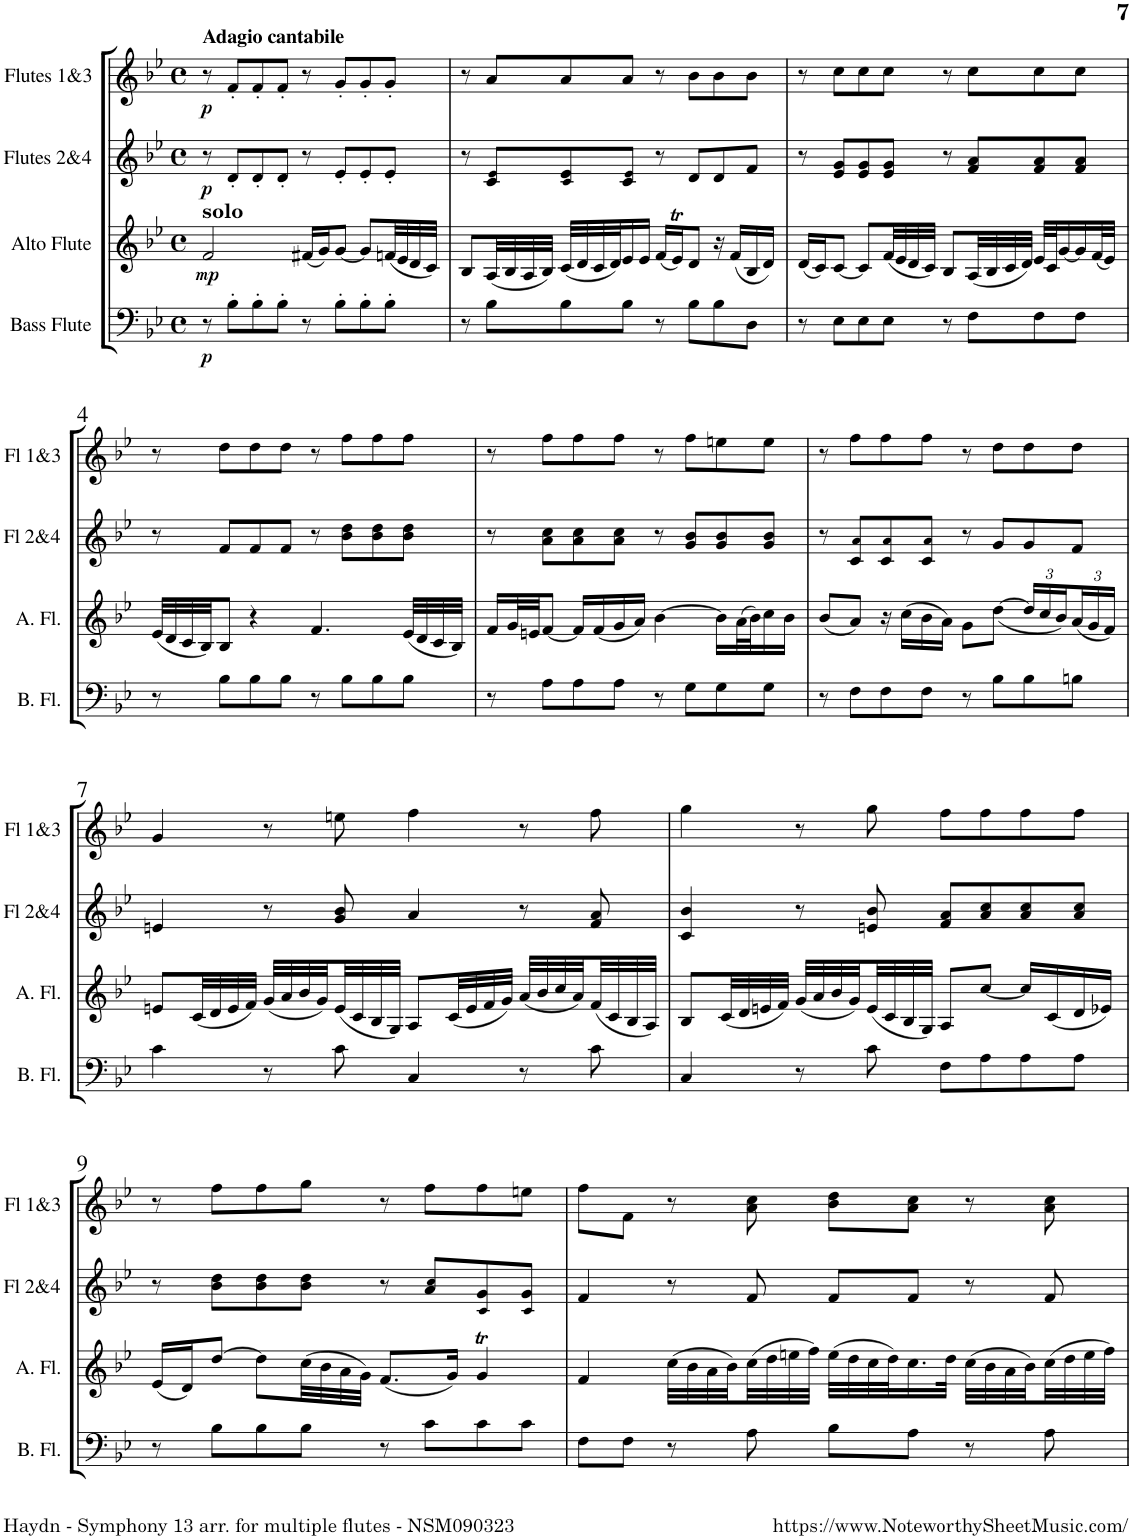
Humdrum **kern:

**kern	**dynam	**kern	**dynam	**kern	**dynam	**kern	**dynam	**kern	**dynam
*part5	*part5	*part4	*part4	*part3	*part3	*part2	*part2	*part1	*part1
*staff5	*staff5	*staff4	*staff4	*staff3	*staff3	*staff2	*staff2	*staff1	*staff1
*I"Bass Flute	*	*I"Alto Flute	*	*I"Flute 2b	*	*I"Flutes 2&amp;4	*	*I"Flutes 1&amp;3	*
*I'B. Fl.	*	*I'A. Fl.	*	*I'Fl 2b	*	*I'Fl 2&amp;4	*	*I'Fl 1&amp;3	*
!!LO:PB:g=z
*	*	*	*	*stria5	*	*	*	*	*
*clefF4	*	*clefG2	*	*clefG2	*	*clefG2	*	*clefG2	*
*k[b-e-]	*	*k[b-e-]	*	*k[b-e-]	*	*k[b-e-]	*	*k[b-e-]	*
*M4/4	*	*M4/4	*	*M4/4	*	*M4/4	*	*M4/4	*
*met(c)	*	*met(c)	*	*met(c)	*	*met(c)	*	*met(c)	*
=1	=1	=1	=1	=1	=1	=1	=1	=1	=1
!	!	!	!	!	!	!	!	!LO:TX:a:B:t=Adagio cantabile	!
!	!	!LO:TX:a:B:t=solo	!	!	!	!	!	!	!
!	!LO:DY:b	!	!LO:DY:b	!	!LO:DY:b	!	!LO:DY:b	!	!LO:DY:b
8r	p	2f/	mp	8r	p	8r	p	8r	p
8B-'\L	.	.	.	8d'	.	8d'/L	.	8f'/L	.
8B-'\	.	.	.	8d'/L	.	8d'/	.	8f'/	.
8B-'\J	.	.	.	8d'/J	.	8d'/J	.	8f'/J	.
8r	.	(16f#X/LL	.	8r	.	8r	.	8r	.
.	.	16g/J)	.	.	.	.	.	.	.
8B-'\L	.	[8g/J	.	8e-'	.	8e-'/L	.	8g'/L	.
8B-'\	.	8g/L]	.	8e-'/L	.	8e-'/	.	8g'/	.
8B-'\J	.	(32fn/LL	.	8e-'/J	.	8e-'/J	.	8g'/J	.
.	.	32e-/	.	.	.	.	.	.	.
.	.	32d/	.	.	.	.	.	.	.
.	.	32c/JJJ)	.	.	.	.	.	.	.
=2	=2	=2	=2	=2	=2	=2	=2	=2	=2
8r	.	8B-/L	.	8r	.	8r	.	8r	.
8B-\L	.	(32A/LL	.	8e-!	.	8c/ 8e-!/L	.	8a/L	.
.	.	32B-/	.	.	.	.	.	.	.
.	.	32A/	.	.	.	.	.	.	.
.	.	32B-/JJJ)	.	.	.	.	.	.	.
8B-\	.	(32c/LLL	.	8c!/L	.	8c!/ 8e-/	.	8a/	.
.	.	32d/	.	.	.	.	.	.	.
.	.	32c/	.	.	.	.	.	.	.
.	.	32d/J)	.	.	.	.	.	.	.
8B-\J	.	16e-/	.	8e-!/J	.	8c/ 8e-!/J	.	8a/J	.
.	.	16e-/JJ	.	.	.	.	.	.	.
8r	.	(16f/LL	.	8r	.	8r	.	8r	.
.	.	16e-T/J)	.	.	.	.	.	.	.
8B-\L	.	8d/J	.	8d	.	8d/L	.	8b-\L	.
8B-\	.	16r	.	8d/L	.	8d/	.	8b-\	.
.	.	(16f/LL	.	.	.	.	.	.	.
8D\J	.	16B-/	.	8f/J	.	8f/J	.	8b-\J	.
.	.	16d/JJ)	.	.	.	.	.	.	.
=3	=3	=3	=3	=3	=3	=3	=3	=3	=3
8r	.	(16d/LL	.	8r	.	8r	.	8r	.
.	.	16c/J)	.	.	.	.	.	.	.
8E-\L	.	[8c/J	.	8e-	.	8e-/ 8g/L	.	8cc\L	.
8E-\	.	8c/L]	.	8e-/L	.	8e-/ 8g/	.	8cc\	.
8E-\J	.	(32f/LL	.	8e-/J	.	8e-/ 8g/J	.	8cc\J	.
.	.	32e-/	.	.	.	.	.	.	.
.	.	32d/	.	.	.	.	.	.	.
.	.	32c/JJJ)	.	.	.	.	.	.	.
8r	.	8B-/L	.	8r	.	8r	.	8r	.
8F\L	.	(32A/LL	.	8f	.	8f/ 8a/L	.	8cc\L	.
.	.	32B-/	.	.	.	.	.	.	.
.	.	32c/	.	.	.	.	.	.	.
.	.	32d/JJJ)	.	.	.	.	.	.	.
8F\	.	32e-/LLL	.	8f/L	.	8f/ 8a/	.	8cc\	.
.	.	32c/J	.	.	.	.	.	.	.
.	.	[16g/	.	.	.	.	.	.	.
8F\J	.	16g/]	.	8f/J	.	8f/ 8a/J	.	8cc\J	.
.	.	(32f/L	.	.	.	.	.	.	.
.	.	32e-/JJJ)	.	.	.	.	.	.	.
!!LO:LB:g=z
=4	=4	=4	=4	=4	=4	=4	=4	=4	=4
8r	.	(32e-/LLL	.	8r	.	8r	.	8r	.
.	.	32d/	.	.	.	.	.	.	.
.	.	32c/	.	.	.	.	.	.	.
.	.	32B-/JJ)	.	.	.	.	.	.	.
8B-\L	.	8B-/J	.	8f	.	8f/L	.	8dd\L	.
8B-\	.	4r	.	8f/L	.	8f/	.	8dd\	.
8B-\J	.	.	.	8f/J	.	8f/J	.	8dd\J	.
8r	.	4.f/	.	8r	.	8r	.	8r	.
8B-\L	.	.	.	8b-	.	8b-\ 8dd\L	.	8ff\L	.
8B-\	.	.	.	8b-\L	.	8b-\ 8dd\	.	8ff\	.
8B-\J	.	(32e-/LLL	.	8b-\J	.	8b-\ 8dd\J	.	8ff\J	.
.	.	32d/	.	.	.	.	.	.	.
.	.	32c/	.	.	.	.	.	.	.
.	.	32B-/JJJ)	.	.	.	.	.	.	.
=5	=5	=5	=5	=5	=5	=5	=5	=5	=5
8r	.	16f/LL	.	8r	.	8r	.	8r	.
.	.	32g/L	.	.	.	.	.	.	.
.	.	32en/JJ	.	.	.	.	.	.	.
8A\L	.	[8f/J	.	8a	.	8a\ 8cc\L	.	8ff\L	.
8A\	.	16f/LL]	.	8a/L	.	8a\ 8cc\	.	8ff\	.
.	.	(16f/	.	.	.	.	.	.	.
8A\J	.	16g/	.	8a/J	.	8a\ 8cc\J	.	8ff\J	.
.	.	16a/JJ)	.	.	.	.	.	.	.
8r	.	[4b-\	.	8r	.	8r	.	8r	.
8G\L	.	.	.	8g	.	8g/ 8b-/L	.	8ff\L	.
8G\	.	16b-\LL]	.	8g/L	.	8g/ 8b-/	.	8een\	.
.	.	(32a\L	.	.	.	.	.	.	.
.	.	32b-\J)	.	.	.	.	.	.	.
8G\J	.	16cc\	.	8g/J	.	8g/ 8b-/J	.	8ee\J	.
.	.	16b-\JJ	.	.	.	.	.	.	.
=6	=6	=6	=6	=6	=6	=6	=6	=6	=6
8r	.	(8b-/L	.	8r	.	8r	.	8r	.
8F\L	.	8a/J)	.	8a!	.	8c/ 8a!/L	.	8ff\L	.
8F\	.	16r	.	8a!/L	.	8c/ 8a!/	.	8ff\	.
.	.	(16cc\LL	.	.	.	.	.	.	.
8F\J	.	16b-\	.	8a!/J	.	8c/ 8a!/J	.	8ff\J	.
.	.	16a\JJ)	.	.	.	.	.	.	.
8r	.	8g\L	.	8r	.	8r	.	8r	.
8B-\L	.	(<[8dd\J	.	8g	.	8g/L	.	8dd\L	.
*	*	*Xbrackettup	*	*	*	*	*	*	*
8B-\	.	24dd/LL]	.	8g/L	.	8g/	.	8dd\	.
.	.	24cc/	.	.	.	.	.	.	.
.	.	24b-/)	.	.	.	.	.	.	.
8Bn\J	.	(24a/	.	8f/J	.	8f/J	.	8dd\J	.
.	.	24g/	.	.	.	.	.	.	.
.	.	24f/JJ)	.	.	.	.	.	.	.
!!LO:LB:g=z
=7	=7	=7	=7	=7	=7	=7	=7	=7	=7
4c\	.	8en/L	.	4en	.	4en/	.	4g/	.
.	.	(32c/LL	.	.	.	.	.	.	.
.	.	32d/	.	.	.	.	.	.	.
.	.	32e/	.	.	.	.	.	.	.
.	.	32f/JJJ)	.	.	.	.	.	.	.
8r	.	(32g/LLL	.	8r	.	8r	.	8r	.
.	.	32a/	.	.	.	.	.	.	.
.	.	32b-/	.	.	.	.	.	.	.
.	.	32g/)	.	.	.	.	.	.	.
8c\	.	(32e/	.	8g!	.	8g/ 8b-/	.	8een\	.
.	.	32c/	.	.	.	.	.	.	.
.	.	32B-/	.	.	.	.	.	.	.
.	.	32G/JJJ)	.	.	.	.	.	.	.
4C/	.	8A/L	.	4a	.	4a/	.	4ff\	.
.	.	(32c/LL	.	.	.	.	.	.	.
.	.	32e/	.	.	.	.	.	.	.
.	.	32f/	.	.	.	.	.	.	.
.	.	32g/JJJ)	.	.	.	.	.	.	.
8r	.	(32a/LLL	.	8r	.	8r	.	8r	.
.	.	32b-/	.	.	.	.	.	.	.
.	.	32cc/	.	.	.	.	.	.	.
.	.	32a/)	.	.	.	.	.	.	.
8c\	.	(32f/	.	8f	.	8f/ 8a/	.	8ff\	.
.	.	32c/	.	.	.	.	.	.	.
.	.	32B-/	.	.	.	.	.	.	.
.	.	32A/JJJ)	.	.	.	.	.	.	.
=8	=8	=8	=8	=8	=8	=8	=8	=8	=8
4C/	.	8B-/L	.	4c	.	4c/ 4b-/	.	4gg\	.
.	.	(32c/LL	.	.	.	.	.	.	.
.	.	32d/	.	.	.	.	.	.	.
.	.	32en/	.	.	.	.	.	.	.
.	.	32f/JJJ)	.	.	.	.	.	.	.
8r	.	(32g/LLL	.	8r	.	8r	.	8r	.
.	.	32a/	.	.	.	.	.	.	.
.	.	32b-/	.	.	.	.	.	.	.
.	.	32g/)	.	.	.	.	.	.	.
8c\	.	(32e/	.	8en!	.	8en/ 8b-/	.	8gg\	.
.	.	32c/	.	.	.	.	.	.	.
.	.	32B-/	.	.	.	.	.	.	.
.	.	32G/JJJ)	.	.	.	.	.	.	.
8F\L	.	8A/L	.	8f/L	.	8f/ 8a/L	.	8ff\L	.
8A\	.	[8cc/J	.	8a/J	.	8a/ 8cc/	.	8ff\	.
8A\	.	16cc/LL]	.	8a/L	.	8a/ 8cc/	.	8ff\	.
.	.	(16c/	.	.	.	.	.	.	.
8A\J	.	16d/	.	8a/J	.	8a/ 8cc/J	.	8ff\J	.
.	.	16e-X/JJ)	.	.	.	.	.	.	.
!!LO:LB:g=z
=9	=9	=9	=9	=9	=9	=9	=9	=9	=9
8r	.	(16e-/LL	.	8r	.	8r	.	8r	.
.	.	16d/J)	.	.	.	.	.	.	.
8B-\L	.	[8dd/J	.	8b-	.	8b-\ 8dd\L	.	8ff\L	.
8B-\	.	8dd\L]	.	8b-\L	.	8b-\ 8dd\	.	8ff\	.
8B-\J	.	(32cc\LL	.	8b-\J	.	8b-\ 8dd\J	.	8gg\J	.
.	.	32b-\	.	.	.	.	.	.	.
.	.	32a\	.	.	.	.	.	.	.
.	.	32g\JJJ)	.	.	.	.	.	.	.
8r	.	(8.f/L	.	8r	.	8r	.	8r	.
8c\L	.	.	.	8cc	.	8a/ 8cc!/L	.	8ff\L	.
.	.	16g/Jk)	.	.	.	.	.	.	.
8c\	.	4gT/	.	8c/L	.	8c!/ 8g/	.	8ff\	.
8c\J	.	.	.	8c/J	.	8c!/ 8g/J	.	8een\J	.
=10	=10	=10	=10	=10	=10	=10	=10	=10	=10
8F\L	.	4f/	.	4f	.	4f/	.	8ff\L	.
8F\J	.	.	.	.	.	.	.	8f\J	.
8r	.	(32cc\LLL	.	8r	.	8r	.	8r	.
.	.	32b-\	.	.	.	.	.	.	.
.	.	32a\	.	.	.	.	.	.	.
.	.	32b-\)	.	.	.	.	.	.	.
8A\	.	(32cc\	.	8f	.	8f/	.	8a\ 8cc\	.
.	.	32dd\	.	.	.	.	.	.	.
.	.	32een\	.	.	.	.	.	.	.
.	.	32ff\JJJ)	.	.	.	.	.	.	.
8B-\L	.	(32ee\LLL	.	8f/L	.	8f/L	.	8b-\ 8dd\L	.
.	.	32dd\	.	.	.	.	.	.	.
.	.	32cc\	.	.	.	.	.	.	.
.	.	32dd\J)	.	.	.	.	.	.	.
8A\J	.	16.cc\	.	8f/J	.	8f/J	.	8a\ 8cc\J	.
.	.	32dd\JJk	.	.	.	.	.	.	.
8r	.	(32cc\LLL	.	8r	.	8r	.	8r	.
.	.	32b-\	.	.	.	.	.	.	.
.	.	32a\	.	.	.	.	.	.	.
.	.	32b-\)	.	.	.	.	.	.	.
8A\	.	(32cc\	.	8f	.	8f/	.	8a\ 8cc\	.
.	.	32dd\	.	.	.	.	.	.	.
.	.	32ee\	.	.	.	.	.	.	.
.	.	32ff\JJJ)	.	.	.	.	.	.	.
=	=	=	=	=	=	=	=	=	=
*-	*-	*-	*-	*-	*-	*-	*-	*-	*-
